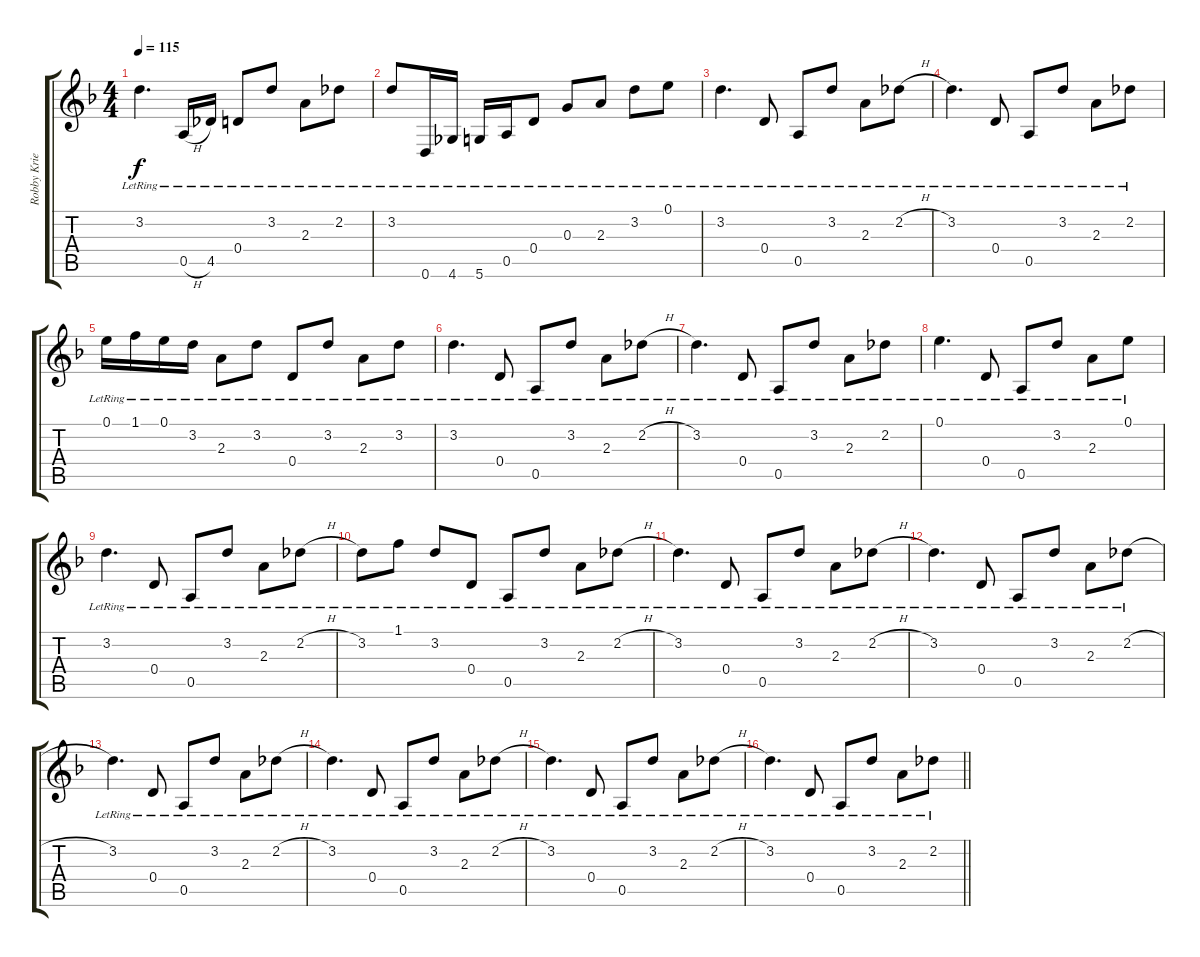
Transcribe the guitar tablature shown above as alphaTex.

\track ("Robby Krieger" "Robby Krie") {instrument electricguitarjazz}
\staff {score tabs}
\tuning (E4 B3 G3 D3 A2 D2) {hide}
\ts (4 4)
\tempo 115
\clef g2
\ks f
3.2{lr}.4{d dy f} 0.5{h lr}.16 4.5{lr}.16 0.4{lr}.8 3.2{lr}.8 2.3{lr}.8 2.2{lr}.8 |
3.2{lr}.8 0.6{lr}.16 4.6{lr}.16 5.6{lr}.16 0.5{lr}.16 0.4{lr}.8 0.3{lr}.8 2.3{lr}.8 3.2{lr}.8 0.1{lr}.8 |
3.2{lr}.4{d} 0.4{lr}.8 0.5{lr}.8 3.2{lr}.8 2.3{lr}.8 2.2{h lr}.8 |
3.2{lr}.4{d} 0.4{lr}.8 0.5{lr}.8 3.2{lr}.8 2.3{lr}.8 2.2{lr}.8 |
0.1{lr}.16 1.1{lr}.16 0.1{lr}.16 3.2{lr}.16 2.3{lr}.8 3.2{lr}.8 0.4{lr}.8 3.2{lr}.8 2.3{lr}.8 3.2{lr}.8 |
3.2{lr}.4{d} 0.4{lr}.8 0.5{lr}.8 3.2{lr}.8 2.3{lr}.8 2.2{h lr}.8 |
3.2{lr}.4{d} 0.4{lr}.8 0.5{lr}.8 3.2{lr}.8 2.3{lr}.8 2.2{lr}.8 |
0.1{lr}.4{d} 0.4{lr}.8 0.5{lr}.8 3.2{lr}.8 2.3{lr}.8 0.1{lr}.8 |
3.2{lr}.4{d} 0.4{lr}.8 0.5{lr}.8 3.2{lr}.8 2.3{lr}.8 2.2{h lr}.8 |
3.2{lr}.8 1.1{lr}.8 3.2{lr}.8 0.4{lr}.8 0.5{lr}.8 3.2{lr}.8 2.3{lr}.8 2.2{h lr}.8 |
3.2{lr}.4{d} 0.4{lr}.8 0.5{lr}.8 3.2{lr}.8 2.3{lr}.8 2.2{h lr}.8 |
3.2{lr}.4{d} 0.4{lr}.8 0.5{lr}.8 3.2{lr}.8 2.3{lr}.8 2.2{h lr}.8 |
3.2{lr}.4{d} 0.4{lr}.8 0.5{lr}.8 3.2{lr}.8 2.3{lr}.8 2.2{h lr}.8 |
3.2{lr}.4{d} 0.4{lr}.8 0.5{lr}.8 3.2{lr}.8 2.3{lr}.8 2.2{h lr}.8 |
3.2{lr}.4{d} 0.4{lr}.8 0.5{lr}.8 3.2{lr}.8 2.3{lr}.8 2.2{h lr}.8 |
\barLineRight lightlight
3.2{lr}.4{d} 0.4{lr}.8 0.5{lr}.8 3.2{lr}.8 2.3{lr}.8 2.2{lr}.8
